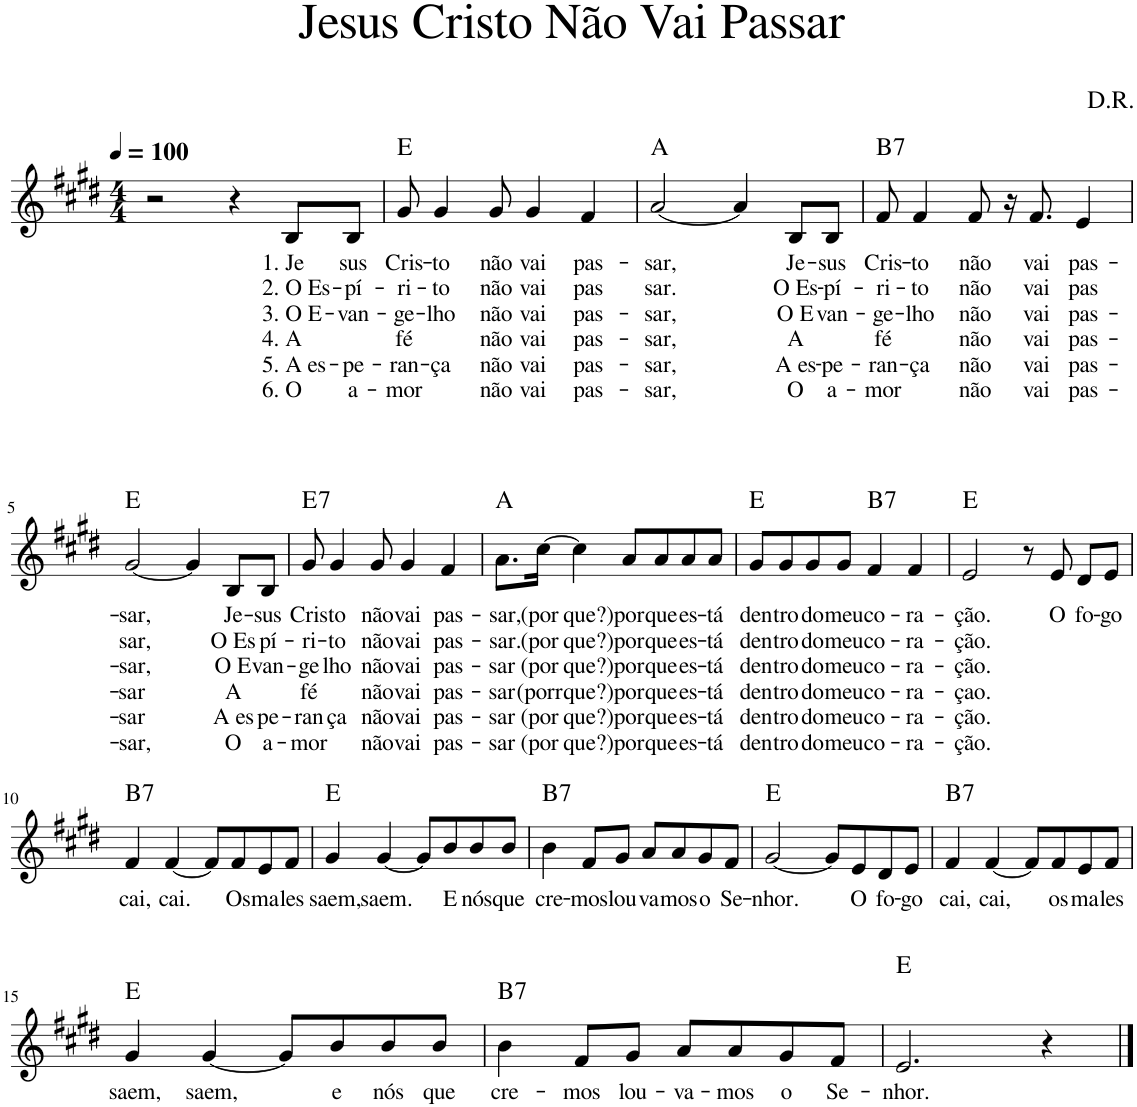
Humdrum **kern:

**kern	**text	**text	**text	**text	**text	**text	**harte
*part1	*part1	*part1	*part1	*part1	*part1	*part1	*part1
*staff1	*staff1	*staff1	*staff1	*staff1	*staff1	*staff1	*
*I"Voz	*	*	*	*	*	*	*
*I'Vo.	*	*	*	*	*	*	*
*clefG2	*	*	*	*	*	*	*
*k[f#c#g#d#]	*	*	*	*	*	*	*
*M4/4	*	*	*	*	*	*	*
*MM100	*	*	*	*	*	*	*
=1	=1	=1	=1	=1	=1	=1	=1
2r	.	.	.	.	.	.	.
4r	.	.	.	.	.	.	.
!	!LO:LY:b	!LO:LY:b	!LO:LY:b	!LO:LY:b	!LO:LY:b	!LO:LY:b	!
8B/L	1. Je-	2. O Es-	3. O E-	4. A	5. A es-	6. O	.
!	!LO:LY:b	!LO:LY:b	!LO:LY:b	!	!LO:LY:b	!LO:LY:b	!
8B/J	-sus	-pí-	-van-	.	-pe-	a-	.
=2	=2	=2	=2	=2	=2	=2	=2
!	!LO:LY:b	!LO:LY:b	!LO:LY:b	!LO:LY:b	!LO:LY:b	!LO:LY:b	!
8g#/	Cris-	-ri-	-ge-	fé	-ran-	-mor	E:maj
!	!LO:LY:b	!LO:LY:b	!LO:LY:b	!	!LO:LY:b	!	!
4g#/	-to	-to	-lho	.	-ça	.	.
!	!LO:LY:b	!LO:LY:b	!LO:LY:b	!LO:LY:b	!LO:LY:b	!LO:LY:b	!
8g#/	não	não	não	não	não	não	.
!	!LO:LY:b	!LO:LY:b	!LO:LY:b	!LO:LY:b	!LO:LY:b	!LO:LY:b	!
4g#/	vai	vai	vai	vai	vai	vai	.
!	!LO:LY:b	!LO:LY:b	!LO:LY:b	!LO:LY:b	!LO:LY:b	!LO:LY:b	!
4f#/	pas-	pas	pas-	pas-	pas-	pas-	.
=3	=3	=3	=3	=3	=3	=3	=3
!	!LO:LY:b	!LO:LY:b	!LO:LY:b	!LO:LY:b	!LO:LY:b	!LO:LY:b	!
[2a/	-sar,	sar.	-sar,	-sar,	-sar,	-sar,	A:maj
4a/]	.	.	.	.	.	.	.
!	!LO:LY:b	!LO:LY:b	!LO:LY:b	!LO:LY:b	!LO:LY:b	!LO:LY:b	!
8B/L	Je-	O Es-	O E-	A	A es-	O	.
!	!LO:LY:b	!LO:LY:b	!LO:LY:b	!	!LO:LY:b	!LO:LY:b	!
8B/J	-sus	-pí-	-van-	.	-pe-	a-	.
=4	=4	=4	=4	=4	=4	=4	=4
!	!LO:LY:b	!LO:LY:b	!LO:LY:b	!LO:LY:b	!LO:LY:b	!LO:LY:b	!LO:H:kt=7
8f#/	Cris-	-ri-	-ge-	fé	-ran-	-mor	B:7
!	!LO:LY:b	!LO:LY:b	!LO:LY:b	!	!LO:LY:b	!	!
4f#/	-to	-to	-lho	.	-ça	.	.
!	!LO:LY:b	!LO:LY:b	!LO:LY:b	!LO:LY:b	!LO:LY:b	!LO:LY:b	!
8f#/	não	não	não	não	não	não	.
16r	.	.	.	.	.	.	.
!	!LO:LY:b	!LO:LY:b	!LO:LY:b	!LO:LY:b	!LO:LY:b	!LO:LY:b	!
8.f#/	vai	vai	vai	vai	vai	vai	.
!	!LO:LY:b	!LO:LY:b	!LO:LY:b	!LO:LY:b	!LO:LY:b	!LO:LY:b	!
4e/	pas-	pas	pas-	pas-	pas-	pas-	.
!!LO:LB:g=z
=5	=5	=5	=5	=5	=5	=5	=5
!	!LO:LY:b	!LO:LY:b	!LO:LY:b	!LO:LY:b	!LO:LY:b	!LO:LY:b	!
[2g#/	-sar,	sar,	-sar,	-sar	-sar	-sar,	E:maj
4g#/]	.	.	.	.	.	.	.
!	!LO:LY:b	!LO:LY:b	!LO:LY:b	!LO:LY:b	!LO:LY:b	!LO:LY:b	!
8B/L	Je-	O Es-	O E-	A	A es-	O	.
!	!LO:LY:b	!LO:LY:b	!LO:LY:b	!	!LO:LY:b	!LO:LY:b	!
8B/J	-sus	-pí-	-van-	.	-pe-	a-	.
=6	=6	=6	=6	=6	=6	=6	=6
!	!LO:LY:b	!LO:LY:b	!LO:LY:b	!LO:LY:b	!LO:LY:b	!LO:LY:b	!LO:H:kt=7
8g#/	Cris-	-ri-	-ge-	fé	-ran-	-mor	E:7
!	!LO:LY:b	!LO:LY:b	!LO:LY:b	!	!LO:LY:b	!	!
4g#/	-to	-to	-lho	.	-ça	.	.
!	!LO:LY:b	!LO:LY:b	!LO:LY:b	!LO:LY:b	!LO:LY:b	!LO:LY:b	!
8g#/	não	não	não	não	não	não	.
!	!LO:LY:b	!LO:LY:b	!LO:LY:b	!LO:LY:b	!LO:LY:b	!LO:LY:b	!
4g#/	vai	vai	vai	vai	vai	vai	.
!	!LO:LY:b	!LO:LY:b	!LO:LY:b	!LO:LY:b	!LO:LY:b	!LO:LY:b	!
4f#/	pas-	pas-	pas-	pas-	pas-	pas-	.
=7	=7	=7	=7	=7	=7	=7	=7
!	!LO:LY:b	!LO:LY:b	!LO:LY:b	!LO:LY:b	!LO:LY:b	!LO:LY:b	!
8.a\L	-sar,	-sar.	-sar	-sar	-sar	-sar	A:maj
!	!LO:LY:b	!LO:LY:b	!LO:LY:b	!LO:LY:b	!LO:LY:b	!LO:LY:b	!
[16cc#\Jk	(por	(por-	(por-	(porr-	(por-	(por-	.
!	!LO:LY:b	!LO:LY:b	!LO:LY:b	!LO:LY:b	!LO:LY:b	!LO:LY:b	!
4cc#\]	que?)	-que?)	-que?)	-que?)	-que?)	-que?)	.
!	!LO:LY:b	!LO:LY:b	!LO:LY:b	!LO:LY:b	!LO:LY:b	!LO:LY:b	!
8a/L	por	por	por	por	por	por	.
!	!LO:LY:b	!LO:LY:b	!LO:LY:b	!LO:LY:b	!LO:LY:b	!LO:LY:b	!
8a/	que	que	que	que	que	que	.
!	!LO:LY:b	!LO:LY:b	!LO:LY:b	!LO:LY:b	!LO:LY:b	!LO:LY:b	!
8a/	es-	es-	es-	es-	es-	es-	.
!	!LO:LY:b	!LO:LY:b	!LO:LY:b	!LO:LY:b	!LO:LY:b	!LO:LY:b	!
8a/J	-tá	-tá	-tá	-tá	-tá	-tá	.
=8	=8	=8	=8	=8	=8	=8	=8
!	!LO:LY:b	!LO:LY:b	!LO:LY:b	!LO:LY:b	!LO:LY:b	!LO:LY:b	!
8g#/L	den-	den-	den-	den-	den-	den-	E:maj
!	!LO:LY:b	!LO:LY:b	!LO:LY:b	!LO:LY:b	!LO:LY:b	!LO:LY:b	!
8g#/	-tro	-tro	-tro	-tro	-tro	-tro	.
!	!LO:LY:b	!LO:LY:b	!LO:LY:b	!LO:LY:b	!LO:LY:b	!LO:LY:b	!
8g#/	do	do	do	do	do	do	.
!	!LO:LY:b	!LO:LY:b	!LO:LY:b	!LO:LY:b	!LO:LY:b	!LO:LY:b	!
8g#/J	meu	meu	meu	meu	meu	meu	.
!	!LO:LY:b	!LO:LY:b	!LO:LY:b	!LO:LY:b	!LO:LY:b	!LO:LY:b	!LO:H:kt=7
4f#/	co-	co-	co-	co-	co-	co-	B:7
!	!LO:LY:b	!LO:LY:b	!LO:LY:b	!LO:LY:b	!LO:LY:b	!LO:LY:b	!
4f#/	-ra-	-ra-	-ra-	-ra-	-ra-	-ra-	.
=9	=9	=9	=9	=9	=9	=9	=9
!	!LO:LY:b	!LO:LY:b	!LO:LY:b	!LO:LY:b	!LO:LY:b	!LO:LY:b	!
2e/	-ção.	-ção.	-ção.	-çao.	-ção.	-ção.	E:maj
8r	.	.	.	.	.	.	.
!	!LO:LY:b	!	!	!	!	!	!
8e/	O	.	.	.	.	.	.
!	!LO:LY:b	!	!	!	!	!	!
8d#/L	fo-	.	.	.	.	.	.
!	!LO:LY:b	!	!	!	!	!	!
8e/J	-go	.	.	.	.	.	.
!!LO:LB:g=z
=10	=10	=10	=10	=10	=10	=10	=10
!	!LO:LY:b	!	!	!	!	!	!LO:H:kt=7
4f#/	cai,	.	.	.	.	.	B:7
!	!LO:LY:b	!	!	!	!	!	!
[4f#/	cai.	.	.	.	.	.	.
8f#/L]	.	.	.	.	.	.	.
!	!LO:LY:b	!	!	!	!	!	!
8f#/	Os	.	.	.	.	.	.
!	!LO:LY:b	!	!	!	!	!	!
8e/	ma-	.	.	.	.	.	.
!	!LO:LY:b	!	!	!	!	!	!
8f#/J	-les	.	.	.	.	.	.
=11	=11	=11	=11	=11	=11	=11	=11
!	!LO:LY:b	!	!	!	!	!	!
4g#/	saem,	.	.	.	.	.	E:maj
!	!LO:LY:b	!	!	!	!	!	!
[4g#/	saem.	.	.	.	.	.	.
8g#/L]	.	.	.	.	.	.	.
!	!LO:LY:b	!	!	!	!	!	!
8b/	E	.	.	.	.	.	.
!	!LO:LY:b	!	!	!	!	!	!
8b/	nós	.	.	.	.	.	.
!	!LO:LY:b	!	!	!	!	!	!
8b/J	que	.	.	.	.	.	.
=12	=12	=12	=12	=12	=12	=12	=12
!	!LO:LY:b	!	!	!	!	!	!LO:H:kt=7
4b\	cre-	.	.	.	.	.	B:7
!	!LO:LY:b	!	!	!	!	!	!
8f#/L	-mos	.	.	.	.	.	.
!	!LO:LY:b	!	!	!	!	!	!
8g#/J	lou-	.	.	.	.	.	.
!	!LO:LY:b	!	!	!	!	!	!
8a/L	-va-	.	.	.	.	.	.
!	!LO:LY:b	!	!	!	!	!	!
8a/	-mos	.	.	.	.	.	.
!	!LO:LY:b	!	!	!	!	!	!
8g#/	o	.	.	.	.	.	.
!	!LO:LY:b	!	!	!	!	!	!
8f#/J	Se-	.	.	.	.	.	.
=13	=13	=13	=13	=13	=13	=13	=13
!	!LO:LY:b	!	!	!	!	!	!
[2g#/	-nhor.	.	.	.	.	.	E:maj
8g#/L]	.	.	.	.	.	.	.
!	!LO:LY:b	!	!	!	!	!	!
8e/	O	.	.	.	.	.	.
!	!LO:LY:b	!	!	!	!	!	!
8d#/	fo-	.	.	.	.	.	.
!	!LO:LY:b	!	!	!	!	!	!
8e/J	-go	.	.	.	.	.	.
=14	=14	=14	=14	=14	=14	=14	=14
!	!LO:LY:b	!	!	!	!	!	!LO:H:kt=7
4f#/	cai,	.	.	.	.	.	B:7
!	!LO:LY:b	!	!	!	!	!	!
[4f#/	cai,	.	.	.	.	.	.
8f#/L]	.	.	.	.	.	.	.
!	!LO:LY:b	!	!	!	!	!	!
8f#/	os	.	.	.	.	.	.
!	!LO:LY:b	!	!	!	!	!	!
8e/	ma-	.	.	.	.	.	.
!	!LO:LY:b	!	!	!	!	!	!
8f#/J	-les	.	.	.	.	.	.
!!LO:LB:g=z
=15	=15	=15	=15	=15	=15	=15	=15
!	!LO:LY:b	!	!	!	!	!	!
4g#/	saem,	.	.	.	.	.	E:maj
!	!LO:LY:b	!	!	!	!	!	!
[4g#/	saem,	.	.	.	.	.	.
8g#/L]	.	.	.	.	.	.	.
!	!LO:LY:b	!	!	!	!	!	!
8b/	e	.	.	.	.	.	.
!	!LO:LY:b	!	!	!	!	!	!
8b/	nós	.	.	.	.	.	.
!	!LO:LY:b	!	!	!	!	!	!
8b/J	que	.	.	.	.	.	.
=16	=16	=16	=16	=16	=16	=16	=16
!	!LO:LY:b	!	!	!	!	!	!LO:H:kt=7
4b\	cre-	.	.	.	.	.	B:7
!	!LO:LY:b	!	!	!	!	!	!
8f#/L	-mos	.	.	.	.	.	.
!	!LO:LY:b	!	!	!	!	!	!
8g#/J	lou-	.	.	.	.	.	.
!	!LO:LY:b	!	!	!	!	!	!
8a/L	-va-	.	.	.	.	.	.
!	!LO:LY:b	!	!	!	!	!	!
8a/	-mos	.	.	.	.	.	.
!	!LO:LY:b	!	!	!	!	!	!
8g#/	o	.	.	.	.	.	.
!	!LO:LY:b	!	!	!	!	!	!
8f#/J	Se-	.	.	.	.	.	.
=17	=17	=17	=17	=17	=17	=17	=17
!	!LO:LY:b	!	!	!	!	!	!LO:H:n=1:kt=N.C.
2.e/	-nhor.	.	.	.	.	.	N E:maj
4r	.	.	.	.	.	.	.
==	==	==	==	==	==	==	==
*-	*-	*-	*-	*-	*-	*-	*-
